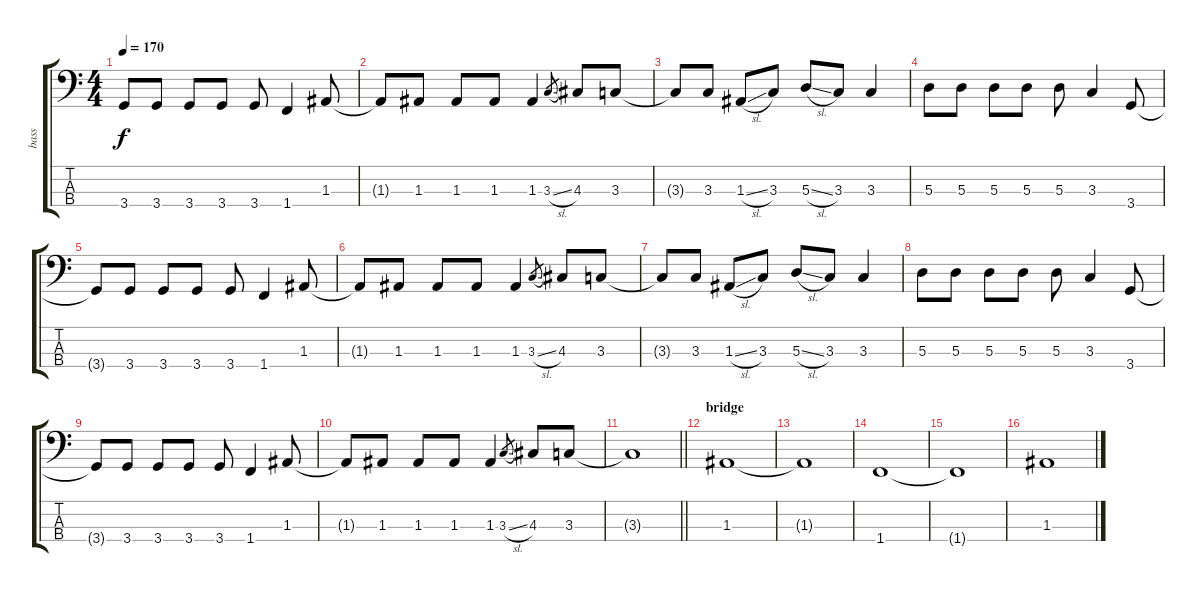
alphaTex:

\track ("bass" "bass") {instrument electricbassfinger}
\staff {score tabs}
\tuning (G2 D2 A1 E1) {hide}
\ts (4 4)
\tempo 170
\clef f4
\ks c
3.4{t}.8{dy f} 3.4.8 3.4.8 3.4.8 3.4.8 1.4.4 1.3.8 |
1.3{t}.8 1.3.8 1.3.8 1.3.8 1.3.4 3.3{sl}.8{gr} 4.3.8 3.3.8 |
3.3{t}.8 3.3.8 1.3{sl}.8 3.3.8 5.3{sl}.8 3.3.8 3.3.4 |
5.3.8 5.3.8 5.3.8 5.3.8 5.3.8 3.3.4 3.4.8 |
3.4{t}.8 3.4.8 3.4.8 3.4.8 3.4.8 1.4.4 1.3.8 |
1.3{t}.8 1.3.8 1.3.8 1.3.8 1.3.4 3.3{sl}.8{gr} 4.3.8 3.3.8 |
3.3{t}.8 3.3.8 1.3{sl}.8 3.3.8 5.3{sl}.8 3.3.8 3.3.4 |
5.3.8 5.3.8 5.3.8 5.3.8 5.3.8 3.3.4 3.4.8 |
3.4{t}.8 3.4.8 3.4.8 3.4.8 3.4.8 1.4.4 1.3.8 |
1.3{t}.8 1.3.8 1.3.8 1.3.8 1.3.4 3.3{sl}.8{gr} 4.3.8 3.3.8 |
\barLineRight lightlight
3.3{t}.1 |
\section ("" "bridge")
1.3.1 |
1.3{t}.1 |
1.4.1 |
1.4{t}.1 |
1.3.1
